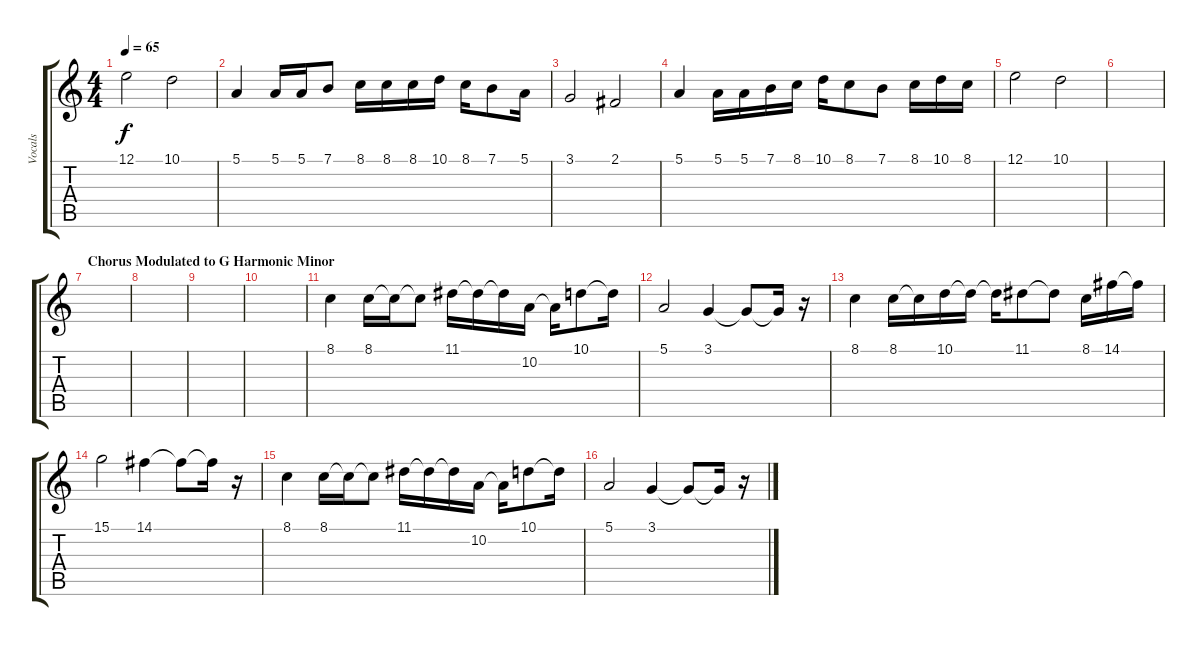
\track ("Vocals" "Vocals") {instrument violin}
\staff {score tabs}
\tuning (E4 B3 G3 D3 A2 E2) {hide}
\ts (4 4)
\tempo 65
\clef g2
\ks c
12.1.2{dy f} 10.1.2 |
5.1.4 5.1.16 5.1.16 7.1.8 8.1.16 8.1.16 8.1.16 10.1.16 8.1.16 7.1.8 5.1.16 |
3.1.2 2.1.2 |
5.1.4 5.1.16 5.1.16 7.1.16 8.1.16 10.1.16 8.1.8 7.1.8 8.1.16 10.1.16 8.1.16 |
12.1.2 10.1.2 |
|
\section ("" "Chorus Modulated to G Harmonic Minor")
|
|
|
|
8.1.4 8.1.16 8.1{t}.16 8.1{t}.8 11.1.16 11.1{t}.16 11.1{t}.16 10.2.16 10.2{t}.16 10.1.8 10.1{t}.16 |
5.1.2 3.1.4 3.1{t}.8 3.1{t}.16 r.16 |
8.1.4 8.1.16 8.1{t}.16 10.1.16 10.1{t}.16 10.1{t}.16 11.1.8 11.1{t}.8 8.1.16 14.1.16 14.1{t}.16 |
15.1.2 14.1.4 14.1{t}.8 14.1{t}.16 r.16 |
8.1.4 8.1.16 8.1{t}.16 8.1{t}.8 11.1.16 11.1{t}.16 11.1{t}.16 10.2.16 10.2{t}.16 10.1.8 10.1{t}.16 |
5.1.2 3.1.4 3.1{t}.8 3.1{t}.16 r.16
